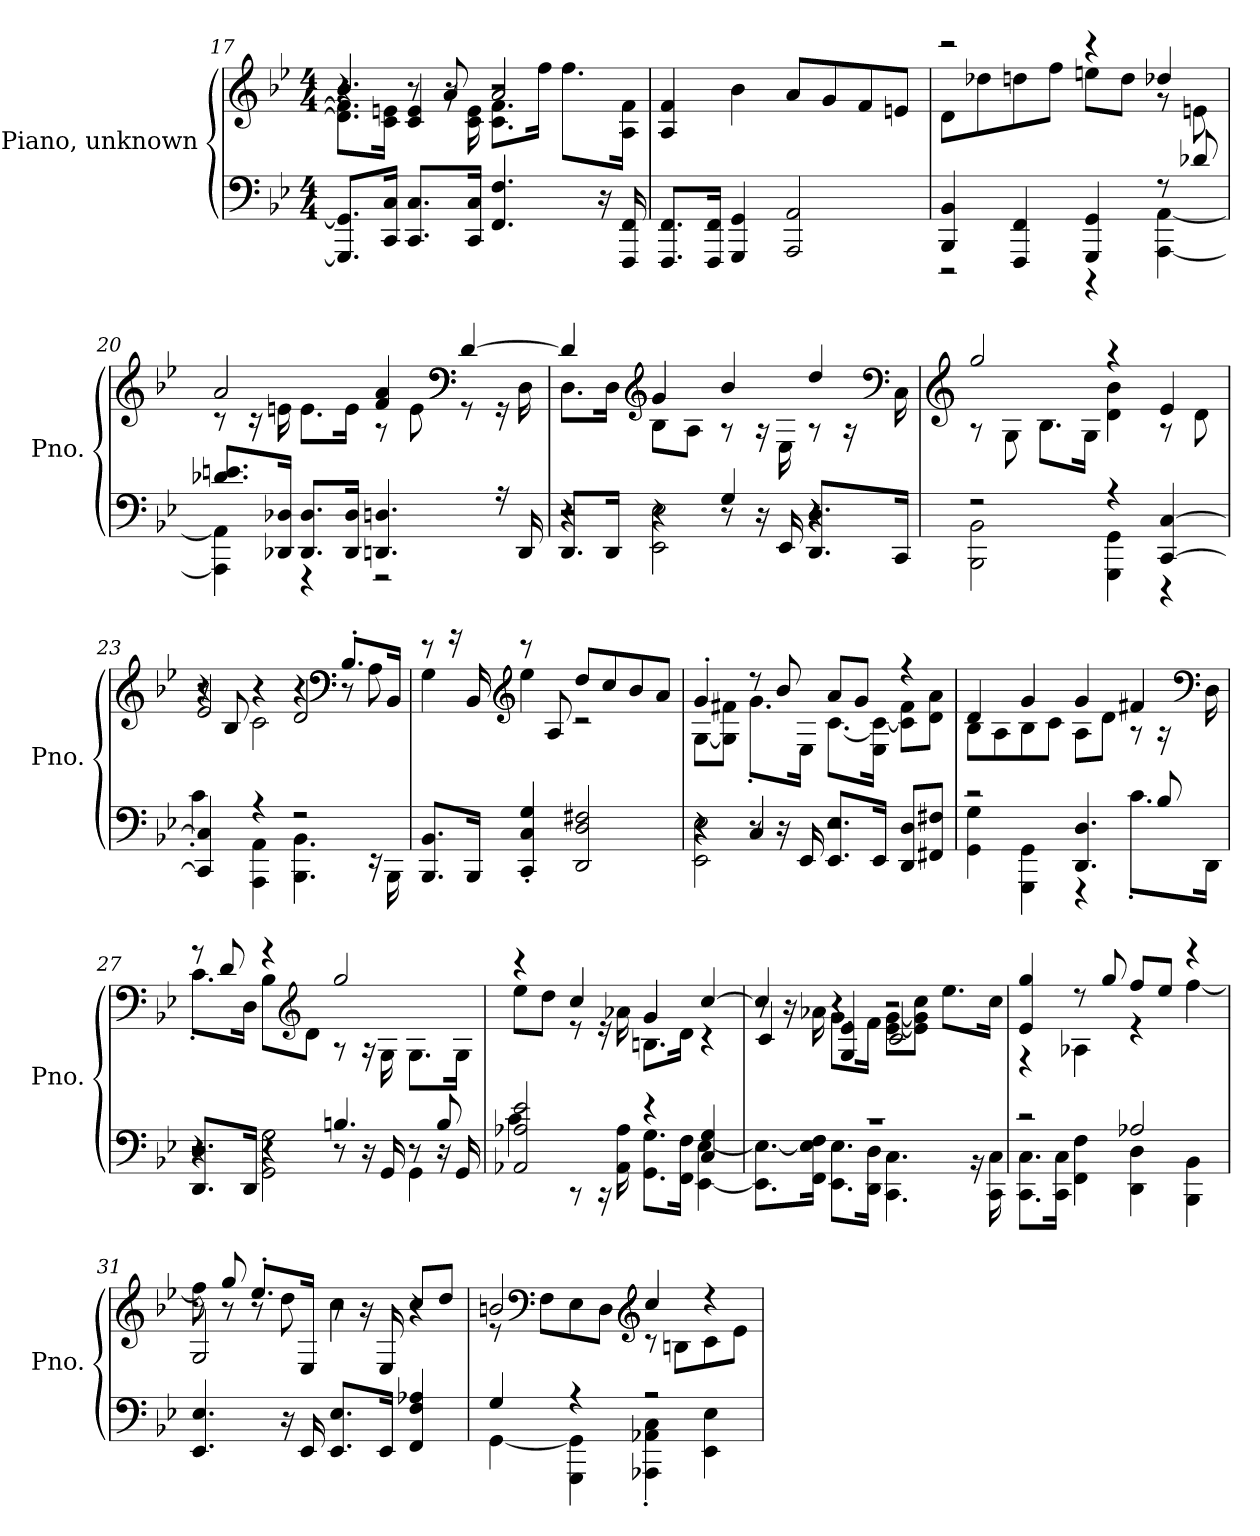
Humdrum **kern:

**kern	**kern
*part1	*part1
*staff2	*staff1
*I"Piano, unknown	*
*I'Pno.	*
*clefF4	*clefG2
*k[b-e-]	*k[b-e-]
*M4/4	*M4/4
=17	=17
*	*^
*	*	*^
8.GGG/] 8.GG/]L	4.b-/	8.d\] 8.f\]L	4r
16CC/ 16C/Jk	.	16c\ 16en\Jk	.
8.CC/ 8.C/L	.	8r	4c/ 4e/
.	8a/	16r	.
16CC/ 16C/Jk	.	16c\ 16e\	.
4.FF/ 4.F/	2a/	8.c\ 8.f\L	2r
.	.	16ff\Jk	.
.	.	8.ff\L	.
16r	.	.	.
16FFF/ 16FF/	.	16A\ 16f\Jk	.
*	*v	*v	*v
!!LO:PB:g=z
=18	=18
8.FFF/ 8.FF/L	4A/ 4f/
16FFF/ 16FF/Jk	.
4GGG/ 4GG/	4b-\
2AAA/ 2AA/	8a/L
.	8g/
.	8f/
.	8en/J
=19	=19
*^	*^
4BBB-/ 4BB-/	2r	2r	8d\L
.	.	.	8dd-X\
4FFF/ 4FF/	.	.	8ddn\
.	.	.	8ff\J
4GGG/ 4GG/	4r	4r	8een\L
.	.	.	8dd\J
8r	[4AAA\ [4AA\	4dd-X/	8r
8d-X/	.	.	8en\
=20	=20	=20	=20
8.d-X/ 8.en/L	4AAA\] 4AA\]	2a/	8r
.	.	.	16r
16DD-X/ 16D-X/Jk	.	.	16en\
8.DD-/ 8.D-/L	4r	.	8.e\L
16DD-/ 16D-/Jk	.	.	16e\Jk
4.DDn/ 4.Dn/	2r	4f/ 4a/	8r
.	.	.	8e\
*	*	*clefF4	*
.	.	[4d/	8r
16r	.	.	16r
16DD/	.	.	16D\
!!LO:LB:g=z	!!
=21	=21	=21	=21
*	*^	*	*
2r	4r	8.DD/L	4d/]	8.D\L
.	.	16DD/Jk	.	16D\Jk
*	*	*	*clefG2	*
.	2EE-\ 2E-\	4r	4g/	8B-\L
.	.	.	.	8A\J
4G/	.	8r	4b-/	8r
.	.	16r	.	16r
.	.	16EE-/	.	16E-\
4r	4r	8.DD/ 8.D/L	4dd/	8r
.	.	.	.	16r
*	*	*	*clefF4	*
.	.	16CC/Jk	.	16C\
*v	*v	*v	*	*
=22	=22	=22
*	*clefG2	*
*^	*	*
2r	2BBB-\ 2BB-\	2gg/	8r
.	.	.	8G\
.	.	.	8.B-\L
.	.	.	16G\Jk
4r	4GGG\ 4GG\	4r	4d\ 4b-\
[4CC/ [4C/	4r	4e-/	8r
.	.	.	8d\
=23	=23	=23	=23
*	*	*	*^
4CC/] 4C/]	4c'\	2e-/	4r	8r
.	.	.	.	8B-/
4r	4AAA\ 4AA\	.	2c\	4r
2r	4.BBB-\ 4.BB-\	2d/	.	4r
*	*	*clefF4	*	*
.	.	.	8r	8.B-'/L
.	16r	.	8A\	.
.	16BBB-\	.	.	16BB-/Jk
*v	*v	*	*	*
*	*	*v	*v
!!LO:LB:g=z
=24	=24	=24
8.BBB-/ 8.BB-/L	8r	4G\
.	16r	.
16BBB-/Jk	16BB-/	.
*	*clefG2	*
4CC/' 4C/' 4G/'	8r	4ee-\
.	8A/	.
2DD/ 2D/ 2F#X/	8dd/L	2r
.	8cc/	.
.	8b-/	.
.	8a/J	.
=25	=25	=25
*^	*	*
*	*^	*	*
4r	2EE-\ 2E-\	4r	4g'/	[8G\L
.	.	.	.	8G\] 8f#X\J
4C/	.	8r	8r	8.g'\L
.	.	16r	8b-/	.
.	.	16EE-/	.	16E-\Jk
2r	2r	8.EE-/ 8.E-/L	8a/L	[8.c\L
.	.	.	8g/J	.
.	.	16EE-/Jk	.	16E-\ 16c\_Jk
.	.	8DD/ 8D/L	4r	8c\] 8f#\L
.	.	8FF#X/ 8F#X/J	.	8d\ 8a\J
*	*v	*v	*	*
=26	=26	=26	=26
2r	4GG\ 4G\	4d/	8B-\L
.	.	.	8A\
.	4GGG\ 4GG\	4g/	8B-\
.	.	.	8c\J
4.DD/ 4.D/	4r	4g/	8A\L
.	.	.	8d\J
.	8.c'\L	4f#X/	8r
8B-/	.	.	16r
*	*	*clefF4	*
.	16DD\Jk	.	16D\
!!LO:LB:g=z	!!
=27	=27	=27	=27
*	*^	*	*
2r	4r	8.DD/ 8.D/L	8r	8.c'\L
.	.	.	8d/	.
.	.	16DD/Jk	.	16D\Jk
.	2GG\ 2G\	4r	4r	8B-\L
*	*	*	*clefG2	*
.	.	.	.	8d\J
4.Bn/	.	8r	2gg/	8r
.	.	16r	.	16r
.	.	16GG/	.	16G\
.	4GG\	8r	.	8.G\L
8B/	.	16r	.	.
.	.	16GG/	.	16G\Jk
*	*v	*v	*	*
=28	=28	=28	=28
2AA-X/ 2A-X/ 2e-/	4c\	4r	8ee-\L
.	.	.	8dd\J
.	8r	4cc/	8r
.	16r	.	16r
.	16AA-\ 16A-\	.	16a-X\
4r	8.GG\ 8.G\L	4g/	8.Bn\L
.	16FF\ 16F\Jk	.	16d\Jk
4C/ 4G/	[4EE-\ [4E-\	[4cc/	4r
=29	=29	=29	=29
*	*	*	*^
1r	8.EE-\] 8.E-\_L	4cc/]	8r	4c/
.	.	.	16r	.
.	16FF\ 16E-\] 16F\Jk	.	16a-X\	.
.	8.EE-\ 8.E-\L	4r	8.g\L	4G/ 4e-/
.	16DD\ 16D\Jk	.	16f\Jk	.
.	4.CC\ 4.C\	2r	[8e-\ [8g\L	2c/
.	.	.	8e-\] 8g\] 8cc\J	.
.	.	.	8.ee-\L	.
.	16r	.	.	.
.	16CC\ 16C\	.	16cc\Jk	.
*	*	*	*v	*v
!!LO:LB:g=z
=30	=30	=30	=30
2r	8.CC\ 8.C\L	4e-/ 4gg/	4r
.	16CC\ 16C\Jk	.	.
.	4FF\ 4F\	8r	4A-X\
.	.	8gg/	.
2A-X/	4DD\ 4D\	8ff/L	4r
.	.	8ee-/J	.
.	4BBB-\ 4BB-\	4r	[4ff\
*v	*v	*	*
=31	=31	=31
*	*	*^
4.EE-/ 4.E-/	8r	8ff\]	2G/
.	8gg/	8r	.
.	8.ee-'/L	8r	.
16r	.	8dd\	.
16EE-/	16E-/Jk	.	.
8.EE-/ 8.E-/L	8r	4cc\	2r
.	16r	.	.
16EE-/Jk	16E-/	.	.
4FF/ 4F/ 4A-X/	8cc/L	4r	.
.	8dd/J	.	.
*	*	*v	*v
=32	=32	=32
*^	*	*
4G/	[4GG\	2bn/	8r
*	*	*clefF4	*
.	.	.	8F\L
4r	4GGG\ 4GG\]	.	8E-\
.	.	.	8D\J
*	*	*clefG2	*
2r	4AAA-X\' 4AA-X\' 4C\'	4cc/	8r
.	.	.	8Bn\L
.	4EE-\ 4E-\	4r	8c\
.	.	.	8e-\J
*v	*v	*	*
*	*v	*v
=	=
*-	*-
